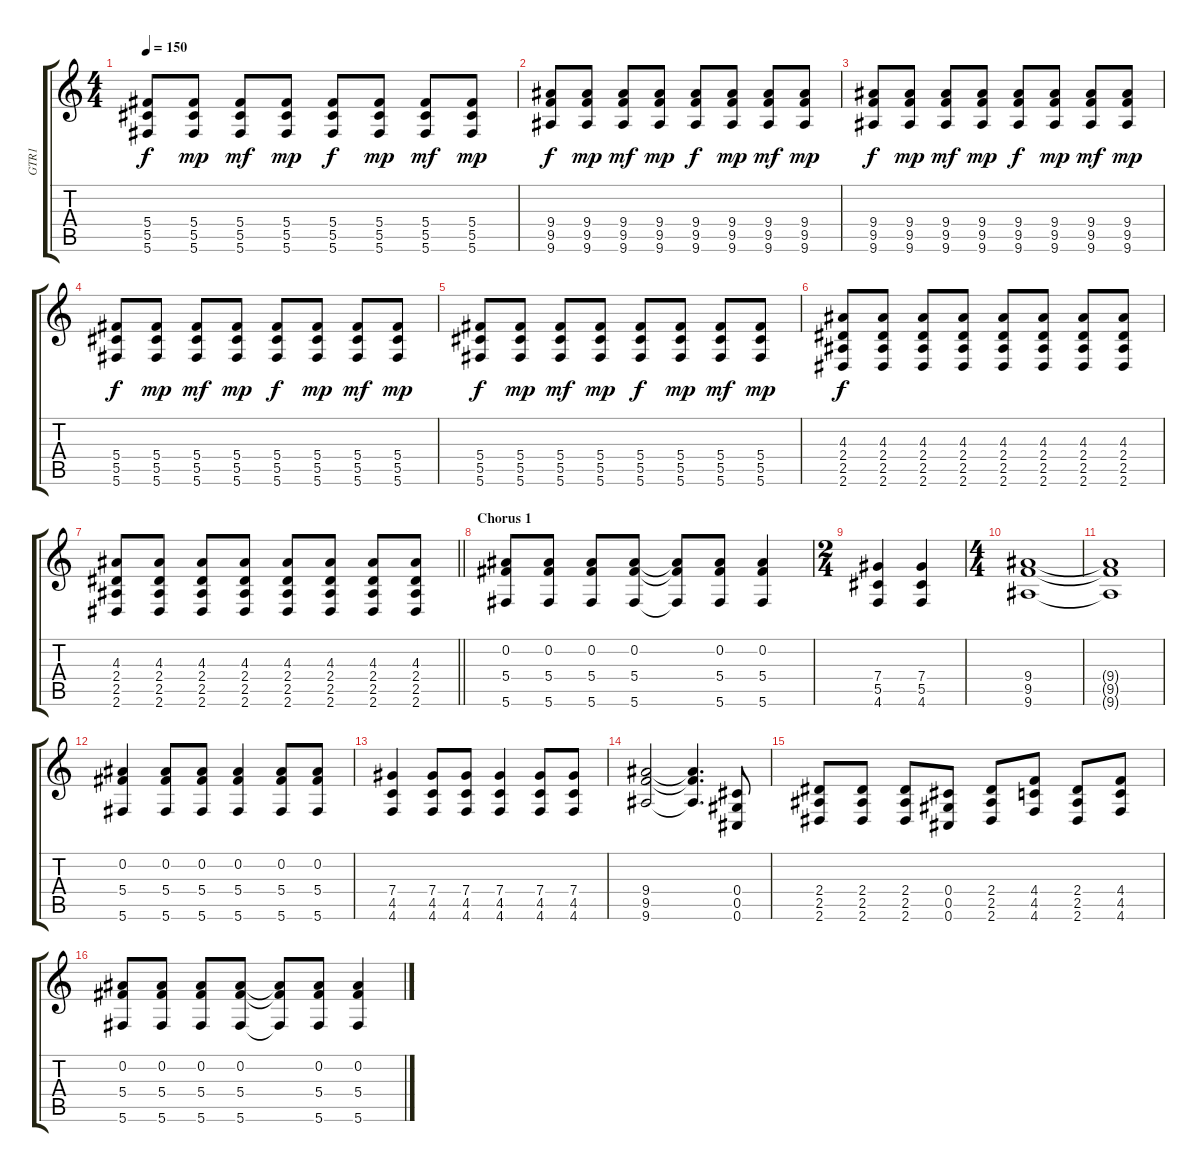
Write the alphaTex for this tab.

\track ("GTR1" "GTR1") {instrument distortionguitar}
\staff {score tabs}
\tuning (Eb4 Bb3 Gb3 Db3 Ab2 Db2) {hide}
\ts (4 4)
\tempo 150
\clef g2
\ks c
(5.4 5.5 5.6).8{dy f} (5.4 5.5 5.6).8{dy mp} (5.4 5.5 5.6).8{dy mf} (5.4 5.5 5.6).8{dy mp} (5.4 5.5 5.6).8{dy f} (5.4 5.5 5.6).8{dy mp} (5.4 5.5 5.6).8{dy mf} (5.4 5.5 5.6).8{dy mp} |
(9.4 9.5 9.6).8{dy f} (9.4 9.5 9.6).8{dy mp} (9.4 9.5 9.6).8{dy mf} (9.4 9.5 9.6).8{dy mp} (9.4 9.5 9.6).8{dy f} (9.4 9.5 9.6).8{dy mp} (9.4 9.5 9.6).8{dy mf} (9.4 9.5 9.6).8{dy mp} |
(9.4 9.5 9.6).8{dy f} (9.4 9.5 9.6).8{dy mp} (9.4 9.5 9.6).8{dy mf} (9.4 9.5 9.6).8{dy mp} (9.4 9.5 9.6).8{dy f} (9.4 9.5 9.6).8{dy mp} (9.4 9.5 9.6).8{dy mf} (9.4 9.5 9.6).8{dy mp} |
(5.4 5.5 5.6).8{dy f} (5.4 5.5 5.6).8{dy mp} (5.4 5.5 5.6).8{dy mf} (5.4 5.5 5.6).8{dy mp} (5.4 5.5 5.6).8{dy f} (5.4 5.5 5.6).8{dy mp} (5.4 5.5 5.6).8{dy mf} (5.4 5.5 5.6).8{dy mp} |
(5.4 5.5 5.6).8{dy f} (5.4 5.5 5.6).8{dy mp} (5.4 5.5 5.6).8{dy mf} (5.4 5.5 5.6).8{dy mp} (5.4 5.5 5.6).8{dy f} (5.4 5.5 5.6).8{dy mp} (5.4 5.5 5.6).8{dy mf} (5.4 5.5 5.6).8{dy mp} |
(4.3 2.4 2.5 2.6).8{dy f} (4.3 2.4 2.5 2.6).8 (4.3 2.4 2.5 2.6).8 (4.3 2.4 2.5 2.6).8 (4.3 2.4 2.5 2.6).8 (4.3 2.4 2.5 2.6).8 (4.3 2.4 2.5 2.6).8 (4.3 2.4 2.5 2.6).8 |
\barLineRight lightlight
(4.3 2.4 2.5 2.6).8 (4.3 2.4 2.5 2.6).8 (4.3 2.4 2.5 2.6).8 (4.3 2.4 2.5 2.6).8 (4.3 2.4 2.5 2.6).8 (4.3 2.4 2.5 2.6).8 (4.3 2.4 2.5 2.6).8 (4.3 2.4 2.5 2.6).8 |
\section ("" "Chorus 1")
(0.2 5.4 5.6).8 (0.2 5.4 5.6).8 (0.2 5.4 5.6).8 (0.2 5.4 5.6).8 (0.2{t} 5.4{t} 5.6{t}).8 (0.2 5.4 5.6).8 (0.2 5.4 5.6).4 |
\ts (2 4)
(7.4 5.5 4.6).4 (7.4 5.5 4.6).4 |
\ts (4 4)
(9.4 9.5 9.6).1 |
(9.4{t} 9.5{t} 9.6{t}).1 |
(0.2 5.4 5.6).4 (0.2 5.4 5.6).8 (0.2 5.4 5.6).8 (0.2 5.4 5.6).4 (0.2 5.4 5.6).8 (0.2 5.4 5.6).8 |
(7.4 4.5 4.6).4 (7.4 4.5 4.6).8 (7.4 4.5 4.6).8 (7.4 4.5 4.6).4 (7.4 4.5 4.6).8 (7.4 4.5 4.6).8 |
(9.4 9.5 9.6).2 (9.4{t} 9.5{t} 9.6{t}).4{d} (0.4 0.5 0.6).8 |
(2.4 2.5 2.6).8 (2.4 2.5 2.6).8 (2.4 2.5 2.6).8 (0.4 0.5 0.6).8 (2.4 2.5 2.6).8 (4.4 4.5 4.6).8 (2.4 2.5 2.6).8 (4.4 4.5 4.6).8 |
(0.2 5.4 5.6).8 (0.2 5.4 5.6).8 (0.2 5.4 5.6).8 (0.2 5.4 5.6).8 (0.2{t} 5.4{t} 5.6{t}).8 (0.2 5.4 5.6).8 (0.2 5.4 5.6).4
